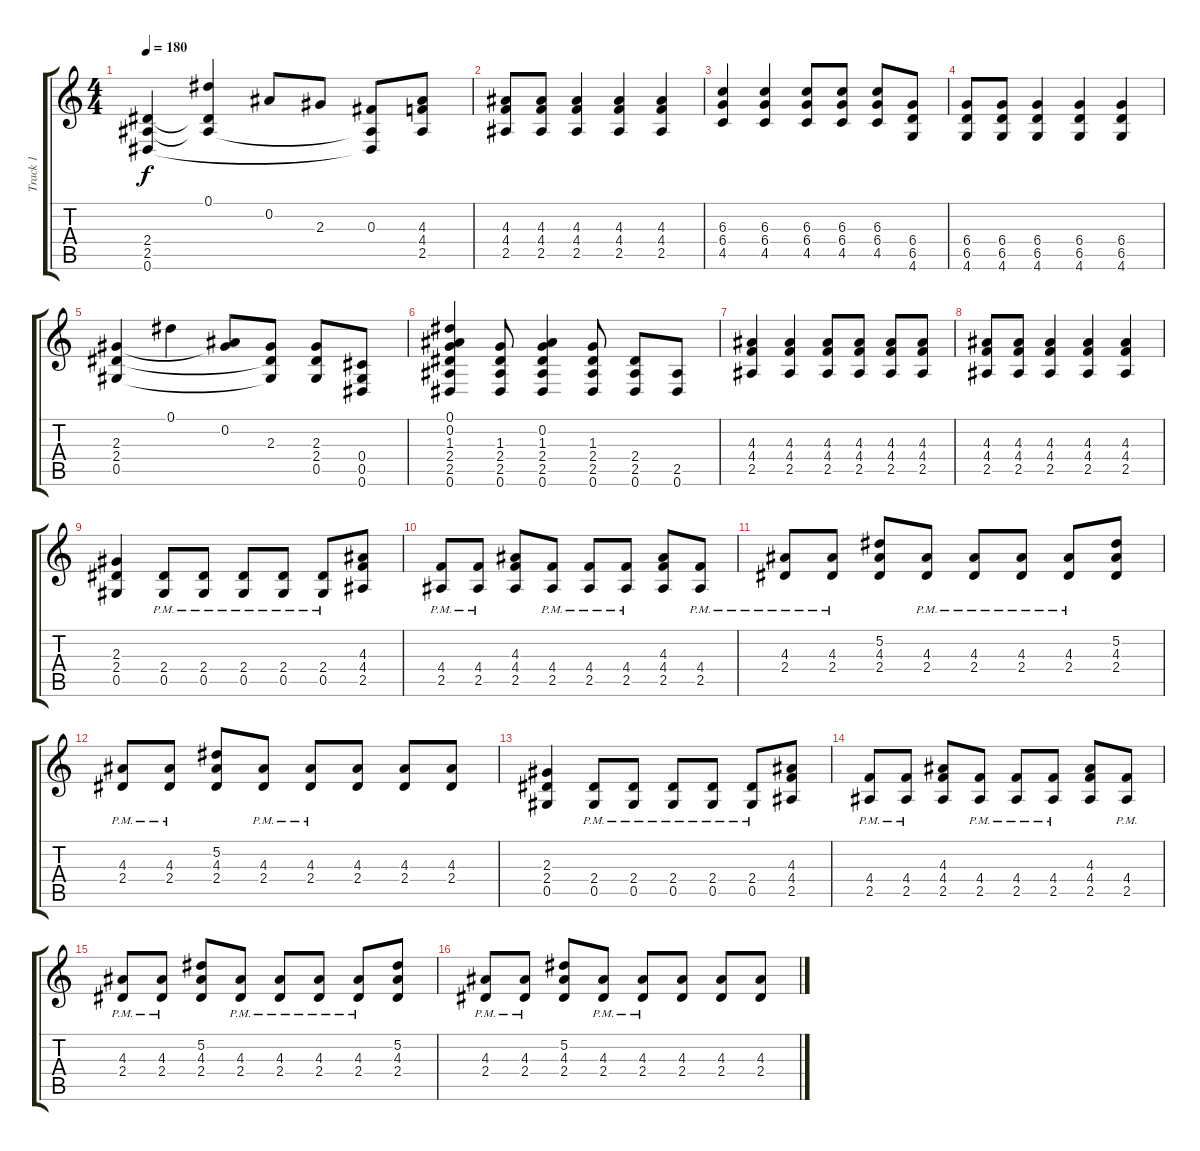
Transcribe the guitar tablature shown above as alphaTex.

\track ("Track 1" "Track 1") {instrument distortionguitar}
\staff {score tabs}
\tuning (Eb4 Bb3 Gb3 Db3 Ab2 Eb2) {hide}
\ts (4 4)
\tempo 180
\clef g2
\ks c
(2.4 2.5 0.6).4{dy f} (0.1 2.4{t} 2.5{t}).4 0.2.8 2.3.8 (0.3 2.5{t} 0.6{t}).8 (4.3 4.4 2.5).8 |
(4.3 4.4 2.5).8 (4.3 4.4 2.5).8 (4.3 4.4 2.5).4 (4.3 4.4 2.5).4 (4.3 4.4 2.5).4 |
(6.3 6.4 4.5).4 (6.3 6.4 4.5).4 (6.3 6.4 4.5).8 (6.3 6.4 4.5).8 (6.3 6.4 4.5).8 (6.4 6.5 4.6).8 |
(6.4 6.5 4.6).8 (6.4 6.5 4.6).8 (6.4 6.5 4.6).4 (6.4 6.5 4.6).4 (6.4 6.5 4.6).4 |
(2.3 2.4 0.5).4 0.1.4 (0.2 2.3{t}).8 (2.3 2.4{t} 0.5{t}).8 (2.3 2.4 0.5).8 (0.4 0.5 0.6).8 |
(0.1 0.2 1.3 2.4 2.5 0.6).4 (1.3 2.4 2.5 0.6).8 (0.2 1.3 2.4 2.5 0.6).4 (1.3 2.4 2.5 0.6).8 (2.4 2.5 0.6).8 (2.5 0.6).8 |
(4.3 4.4 2.5).4 (4.3 4.4 2.5).4 (4.3 4.4 2.5).8 (4.3 4.4 2.5).8 (4.3 4.4 2.5).8 (4.3 4.4 2.5).8 |
(4.3 4.4 2.5).8 (4.3 4.4 2.5).8 (4.3 4.4 2.5).4 (4.3 4.4 2.5).4 (4.3 4.4 2.5).4 |
(2.3 2.4 0.5).4 (2.4{pm} 0.5{pm}).8 (2.4{pm} 0.5{pm}).8 (2.4{pm} 0.5{pm}).8 (2.4{pm} 0.5{pm}).8 (2.4{pm} 0.5{pm}).8 (4.3 4.4 2.5).8 |
(4.4{pm} 2.5{pm}).8 (4.4{pm} 2.5{pm}).8 (4.3 4.4 2.5).8 (4.4{pm} 2.5{pm}).8 (4.4{pm} 2.5{pm}).8 (4.4{pm} 2.5{pm}).8 (4.3 4.4 2.5).8 (4.4{pm} 2.5{pm}).8 |
(4.3{pm} 2.4{pm}).8 (4.3{pm} 2.4{pm}).8 (5.2 4.3 2.4).8 (4.3{pm} 2.4{pm}).8 (4.3{pm} 2.4{pm}).8 (4.3{pm} 2.4{pm}).8 (4.3{pm} 2.4{pm}).8 (5.2 4.3 2.4).8 |
(4.3{pm} 2.4{pm}).8 (4.3{pm} 2.4{pm}).8 (5.2 4.3 2.4).8 (4.3{pm} 2.4{pm}).8 (4.3{pm} 2.4{pm}).8 (4.3 2.4).8 (4.3 2.4).8 (4.3 2.4).8 |
(2.3 2.4 0.5).4 (2.4{pm} 0.5{pm}).8 (2.4{pm} 0.5{pm}).8 (2.4{pm} 0.5{pm}).8 (2.4{pm} 0.5{pm}).8 (2.4{pm} 0.5{pm}).8 (4.3 4.4 2.5).8 |
(4.4{pm} 2.5{pm}).8 (4.4{pm} 2.5{pm}).8 (4.3 4.4 2.5).8 (4.4{pm} 2.5{pm}).8 (4.4{pm} 2.5{pm}).8 (4.4{pm} 2.5{pm}).8 (4.3 4.4 2.5).8 (4.4{pm} 2.5{pm}).8 |
(4.3{pm} 2.4{pm}).8 (4.3{pm} 2.4{pm}).8 (5.2 4.3 2.4).8 (4.3{pm} 2.4{pm}).8 (4.3{pm} 2.4{pm}).8 (4.3{pm} 2.4{pm}).8 (4.3{pm} 2.4{pm}).8 (5.2 4.3 2.4).8 |
(4.3{pm} 2.4{pm}).8 (4.3{pm} 2.4{pm}).8 (5.2 4.3 2.4).8 (4.3{pm} 2.4{pm}).8 (4.3{pm} 2.4{pm}).8 (4.3 2.4).8 (4.3 2.4).8 (4.3 2.4).8
